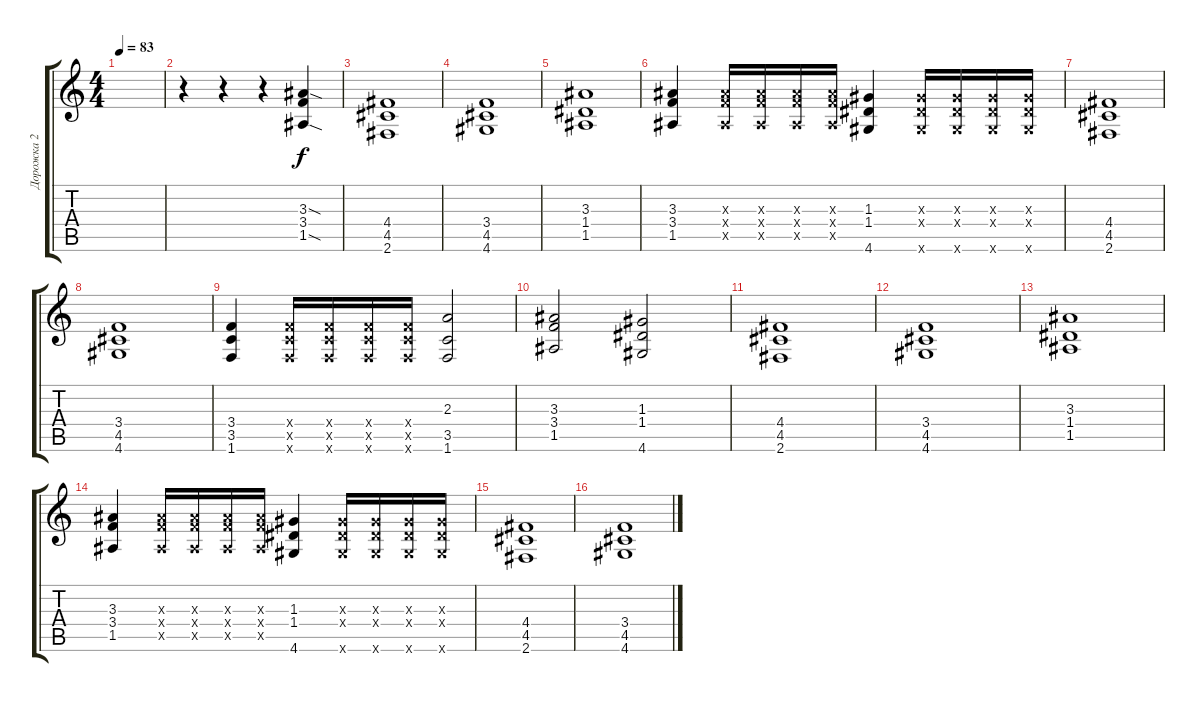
\track ("Дорожка 2" "Дорожка 2") {instrument overdrivenguitar}
\staff {score tabs}
\tuning (E4 B3 G3 D3 A2 E2) {hide}
\ts (4 4)
\tempo 83
\clef g2
\ks c
|
r.4 r.4 r.4 (3.3{sod} 3.4 1.5{sod}).4 |
(4.4 4.5 2.6).1 |
(3.4 4.5 4.6).1 |
(3.3 1.4 1.5).1 |
(3.3 3.4 1.5).4 (3.3{x} 3.4{x} 1.5{x}).16 (3.3{x} 3.4{x} 1.5{x}).16 (3.3{x} 3.4{x} 1.5{x}).16 (3.3{x} 3.4{x} 1.5{x}).16 (1.3 1.4 4.6).4 (1.3{x} 1.4{x} 4.6{x}).16 (1.3{x} 1.4{x} 4.6{x}).16 (1.3{x} 1.4{x} 4.6{x}).16 (1.3{x} 1.4{x} 4.6{x}).16 |
(4.4 4.5 2.6).1 |
(3.4 4.5 4.6).1 |
(3.4 3.5 1.6).4 (3.4{x} 3.5{x} 1.6{x}).16 (3.4{x} 3.5{x} 1.6{x}).16 (3.4{x} 3.5{x} 1.6{x}).16 (3.4{x} 3.5{x} 1.6{x}).16 (2.3 3.5 1.6).2 |
(3.3 3.4 1.5).2 (1.3 1.4 4.6).2 |
(4.4 4.5 2.6).1 |
(3.4 4.5 4.6).1 |
(3.3 1.4 1.5).1 |
(3.3 3.4 1.5).4 (3.3{x} 3.4{x} 1.5{x}).16 (3.3{x} 3.4{x} 1.5{x}).16 (3.3{x} 3.4{x} 1.5{x}).16 (3.3{x} 3.4{x} 1.5{x}).16 (1.3 1.4 4.6).4 (1.3{x} 1.4{x} 4.6{x}).16 (1.3{x} 1.4{x} 4.6{x}).16 (1.3{x} 1.4{x} 4.6{x}).16 (1.3{x} 1.4{x} 4.6{x}).16 |
(4.4 4.5 2.6).1 |
(3.4 4.5 4.6).1
